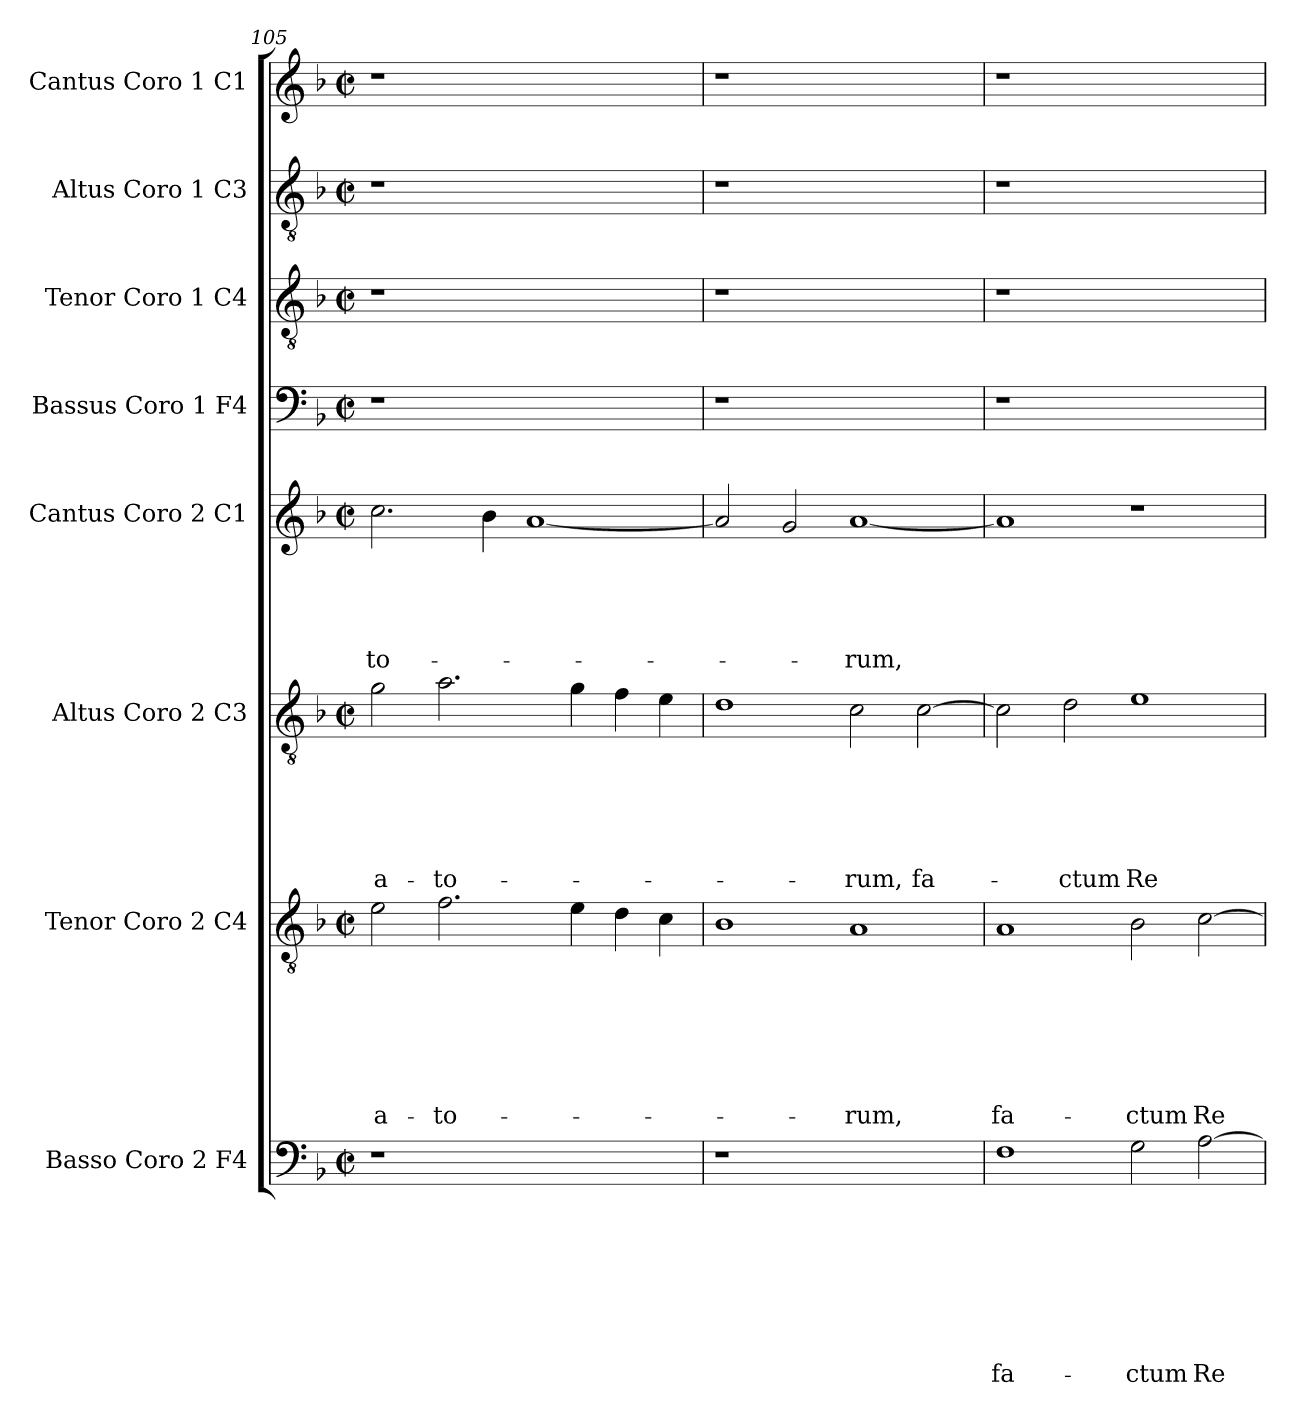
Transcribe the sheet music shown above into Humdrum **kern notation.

**kern	**text	**text	**text	**text	**text	**text	**text	**text	**kern	**text	**text	**text	**text	**text	**text	**text	**kern	**text	**text	**text	**text	**text	**text	**kern	**text	**text	**text	**text	**text	**kern	**kern	**kern	**kern
*part8	*part8	*part8	*part8	*part8	*part8	*part8	*part8	*part8	*part7	*part7	*part7	*part7	*part7	*part7	*part7	*part7	*part6	*part6	*part6	*part6	*part6	*part6	*part6	*part5	*part5	*part5	*part5	*part5	*part5	*part4	*part3	*part2	*part1
*staff8	*staff8	*staff8	*staff8	*staff8	*staff8	*staff8	*staff8	*staff8	*staff7	*staff7	*staff7	*staff7	*staff7	*staff7	*staff7	*staff7	*staff6	*staff6	*staff6	*staff6	*staff6	*staff6	*staff6	*staff5	*staff5	*staff5	*staff5	*staff5	*staff5	*staff4	*staff3	*staff2	*staff1
*I"Basso Coro 2 F4	*	*	*	*	*	*	*	*	*I"Tenor  Coro 2 C4	*	*	*	*	*	*	*	*I"Altus Coro 2 C3	*	*	*	*	*	*	*I"Cantus  Coro 2 C1	*	*	*	*	*	*I"Bassus  Coro 1 F4	*I"Tenor  Coro 1 C4	*I"Altus  Coro 1 C3	*I"Cantus  Coro 1 C1
*I'B2	*	*	*	*	*	*	*	*	*I'T2	*	*	*	*	*	*	*	*I'A2	*	*	*	*	*	*	*I'C3	*	*	*	*	*	*I'B1	*I'T1	*I'A1	*I'C1
!!LO:PB:g=z
*clefF4	*	*	*	*	*	*	*	*	*clefGv2	*	*	*	*	*	*	*	*clefGv2	*	*	*	*	*	*	*clefG2	*	*	*	*	*	*clefF4	*clefGv2	*clefGv2	*clefG2
*k[b-]	*	*	*	*	*	*	*	*	*k[b-]	*	*	*	*	*	*	*	*k[b-]	*	*	*	*	*	*	*k[b-]	*	*	*	*	*	*k[b-]	*k[b-]	*k[b-]	*k[b-]
*F:	*	*	*	*	*	*	*	*	*F:	*	*	*	*	*	*	*	*F:	*	*	*	*	*	*	*F:	*	*	*	*	*	*F:	*F:	*F:	*F:
*M2/2	*	*	*	*	*	*	*	*	*M2/2	*	*	*	*	*	*	*	*M2/2	*	*	*	*	*	*	*M2/2	*	*	*	*	*	*M2/2	*M2/2	*M2/2	*M2/2
*met(c|)	*	*	*	*	*	*	*	*	*met(c|)	*	*	*	*	*	*	*	*met(c|)	*	*	*	*	*	*	*met(c|)	*	*	*	*	*	*met(c|)	*met(c|)	*met(c|)	*met(c|)
=105	=105	=105	=105	=105	=105	=105	=105	=105	=105	=105	=105	=105	=105	=105	=105	=105	=105	=105	=105	=105	=105	=105	=105	=105	=105	=105	=105	=105	=105	=105	=105	=105	=105
1r	.	.	.	.	.	.	.	.	2e\	.	.	.	.	.	.	-a-	2g\	.	.	.	.	.	-a-	2.cc\	.	.	.	.	-to-	1r	1r	1r	1r
.	.	.	.	.	.	.	.	.	2.f\	.	.	.	.	.	.	-to-	2.a\	.	.	.	.	.	-to-	.	.	.	.	.	.	.	.	.	.
.	.	.	.	.	.	.	.	.	.	.	.	.	.	.	.	.	.	.	.	.	.	.	.	4b-\	.	.	.	.	.	.	.	.	.
1ryy	.	.	.	.	.	.	.	.	.	.	.	.	.	.	.	.	.	.	.	.	.	.	.	[1a	.	.	.	.	.	1ryy	1ryy	1ryy	1ryy
.	.	.	.	.	.	.	.	.	4e\	.	.	.	.	.	.	.	4g\	.	.	.	.	.	.	.	.	.	.	.	.	.	.	.	.
.	.	.	.	.	.	.	.	.	4d\	.	.	.	.	.	.	.	4f\	.	.	.	.	.	.	.	.	.	.	.	.	.	.	.	.
.	.	.	.	.	.	.	.	.	4c\	.	.	.	.	.	.	.	4e\	.	.	.	.	.	.	.	.	.	.	.	.	.	.	.	.
=106	=106	=106	=106	=106	=106	=106	=106	=106	=106	=106	=106	=106	=106	=106	=106	=106	=106	=106	=106	=106	=106	=106	=106	=106	=106	=106	=106	=106	=106	=106	=106	=106	=106
1r	.	.	.	.	.	.	.	.	1B-	.	.	.	.	.	.	.	1d	.	.	.	.	.	.	2a/]	.	.	.	.	.	1r	1r	1r	1r
.	.	.	.	.	.	.	.	.	.	.	.	.	.	.	.	.	.	.	.	.	.	.	.	2g/	.	.	.	.	.	.	.	.	.
1ryy	.	.	.	.	.	.	.	.	1A	.	.	.	.	.	.	-rum,	2c\	.	.	.	.	.	-rum,	[1a	.	.	.	.	-rum,	1ryy	1ryy	1ryy	1ryy
.	.	.	.	.	.	.	.	.	.	.	.	.	.	.	.	.	[2c\	.	.	.	.	.	fa-	.	.	.	.	.	.	.	.	.	.
=107	=107	=107	=107	=107	=107	=107	=107	=107	=107	=107	=107	=107	=107	=107	=107	=107	=107	=107	=107	=107	=107	=107	=107	=107	=107	=107	=107	=107	=107	=107	=107	=107	=107
1F	.	.	.	.	.	.	.	fa-	1A	.	.	.	.	.	.	fa-	2c\]	.	.	.	.	.	.	1a]	.	.	.	.	.	1r	1r	1r	1r
.	.	.	.	.	.	.	.	.	.	.	.	.	.	.	.	.	2d\	.	.	.	.	.	-ctum	.	.	.	.	.	.	.	.	.	.
2G\	.	.	.	.	.	.	.	-ctum	2B-\	.	.	.	.	.	.	-ctum	1e	.	.	.	.	.	Re-	1r	.	.	.	.	.	1ryy	1ryy	1ryy	1ryy
[2A\	.	.	.	.	.	.	.	Re-	[2c\	.	.	.	.	.	.	Re-	.	.	.	.	.	.	.	.	.	.	.	.	.	.	.	.	.
=	=	=	=	=	=	=	=	=	=	=	=	=	=	=	=	=	=	=	=	=	=	=	=	=	=	=	=	=	=	=	=	=	=
*-	*-	*-	*-	*-	*-	*-	*-	*-	*-	*-	*-	*-	*-	*-	*-	*-	*-	*-	*-	*-	*-	*-	*-	*-	*-	*-	*-	*-	*-	*-	*-	*-	*-
